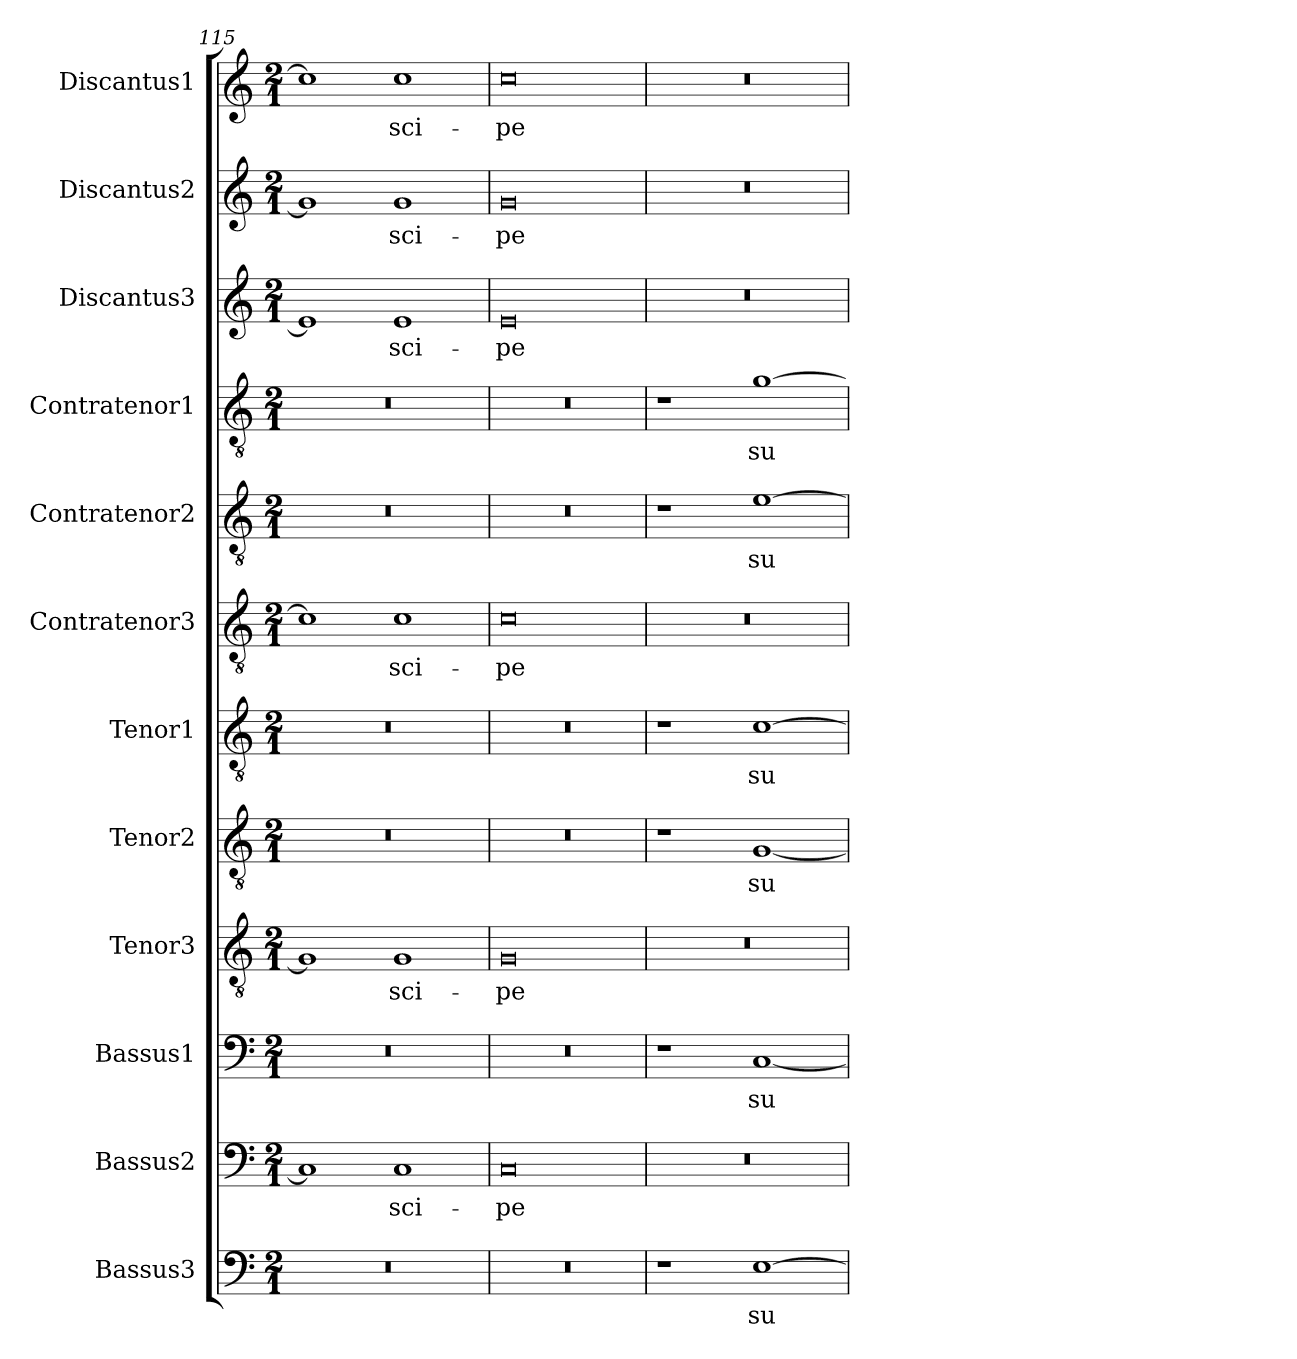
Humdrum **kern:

**kern	**text	**kern	**text	**kern	**text	**kern	**text	**kern	**text	**kern	**text	**kern	**text	**kern	**text	**kern	**text	**kern	**text	**kern	**text	**kern	**text
*part12	*part12	*part11	*part11	*part10	*part10	*part9	*part9	*part8	*part8	*part7	*part7	*part6	*part6	*part5	*part5	*part4	*part4	*part3	*part3	*part2	*part2	*part1	*part1
*staff12	*staff12	*staff11	*staff11	*staff10	*staff10	*staff9	*staff9	*staff8	*staff8	*staff7	*staff7	*staff6	*staff6	*staff5	*staff5	*staff4	*staff4	*staff3	*staff3	*staff2	*staff2	*staff1	*staff1
*I"Bassus3	*	*I"Bassus2	*	*I"Bassus1	*	*I"Tenor3	*	*I"Tenor2	*	*I"Tenor1	*	*I"Contratenor3	*	*I"Contratenor2	*	*I"Contratenor1	*	*I"Discantus3	*	*I"Discantus2	*	*I"Discantus1	*
*I'B3	*	*I'B2	*	*I'B1	*	*I'T3	*	*I'T2	*	*I'T1	*	*I'Ct3	*	*I'Ct2	*	*I'Ct1	*	*I'D3	*	*I'D2	*	*I'D1	*
*clefF4	*	*clefF4	*	*clefF4	*	*clefGv2	*	*clefGv2	*	*clefGv2	*	*clefGv2	*	*clefGv2	*	*clefGv2	*	*clefG2	*	*clefG2	*	*clefG2	*
*k[]	*	*k[]	*	*k[]	*	*k[]	*	*k[]	*	*k[]	*	*k[]	*	*k[]	*	*k[]	*	*k[]	*	*k[]	*	*k[]	*
*M2/1	*	*M2/1	*	*M2/1	*	*M2/1	*	*M2/1	*	*M2/1	*	*M2/1	*	*M2/1	*	*M2/1	*	*M2/1	*	*M2/1	*	*M2/1	*
=115	=115	=115	=115	=115	=115	=115	=115	=115	=115	=115	=115	=115	=115	=115	=115	=115	=115	=115	=115	=115	=115	=115	=115
0r	.	1C/]	.	0r	.	1G/]	.	0r	.	0r	.	1c\]	.	0r	.	0r	.	1e/]	.	1g/]	.	1cc\]	.
.	.	1C/	-sci-	.	.	1G/	-sci-	.	.	.	.	1c\	-sci-	.	.	.	.	1e/	-sci-	1g/	-sci-	1cc\	-sci-
=116	=116	=116	=116	=116	=116	=116	=116	=116	=116	=116	=116	=116	=116	=116	=116	=116	=116	=116	=116	=116	=116	=116	=116
0r	.	0C/	-pe	0r	.	0G/	-pe	0r	.	0r	.	0c\	-pe	0r	.	0r	.	0e/	-pe	0g/	-pe	0cc\	-pe
=117	=117	=117	=117	=117	=117	=117	=117	=117	=117	=117	=117	=117	=117	=117	=117	=117	=117	=117	=117	=117	=117	=117	=117
1r	.	0r	.	1r	.	0r	.	1r	.	1r	.	0r	.	1r	.	1r	.	0r	.	0r	.	0r	.
[1E\	su-	.	.	[1C/	su-	.	.	[1G/	su-	[1c\	su-	.	.	[1e\	su-	[1g\	su-	.	.	.	.	.	.
=	=	=	=	=	=	=	=	=	=	=	=	=	=	=	=	=	=	=	=	=	=	=	=
*-	*-	*-	*-	*-	*-	*-	*-	*-	*-	*-	*-	*-	*-	*-	*-	*-	*-	*-	*-	*-	*-	*-	*-
